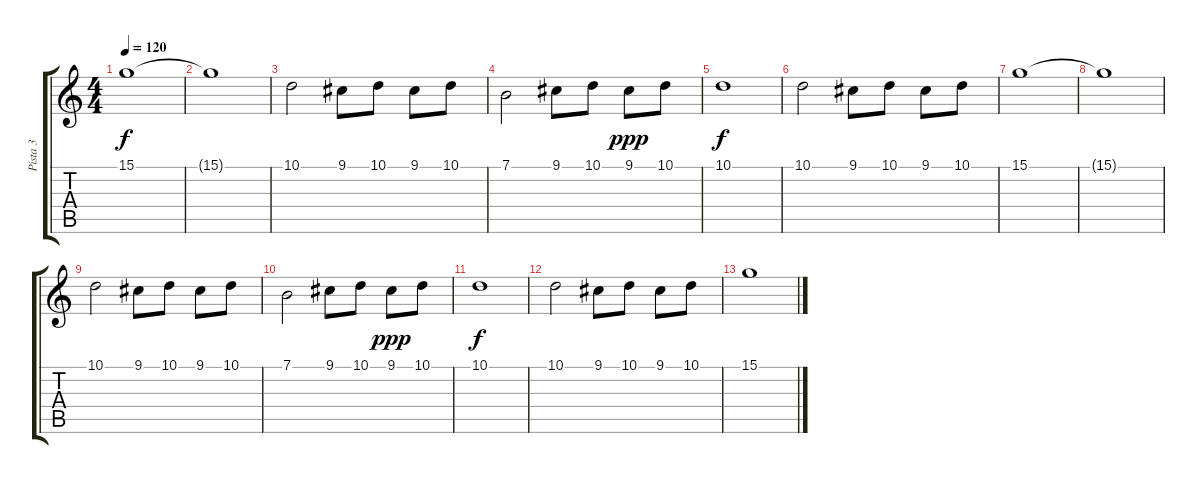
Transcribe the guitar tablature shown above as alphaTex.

\track ("Pista 3" "Pista 3") {instrument violin}
\staff {score tabs}
\tuning (E4 B3 G3 D3 A2 E2) {hide}
\ts (4 4)
\tempo 120
\clef g2
\ks c
15.1.1{dy f} |
15.1{t}.1 |
10.1.2{volume 8} 9.1.8 10.1.8 9.1.8 10.1.8 |
7.1.2 9.1.8 10.1.8 9.1.8{dy ppp} 10.1.8 |
10.1.1{dy f} |
10.1.2 9.1.8 10.1.8 9.1.8 10.1.8 |
15.1.1 |
15.1{t}.1 |
10.1.2{volume 8} 9.1.8 10.1.8 9.1.8 10.1.8 |
7.1.2 9.1.8 10.1.8 9.1.8{dy ppp} 10.1.8 |
10.1.1{dy f} |
10.1.2 9.1.8 10.1.8 9.1.8 10.1.8 |
15.1.1
